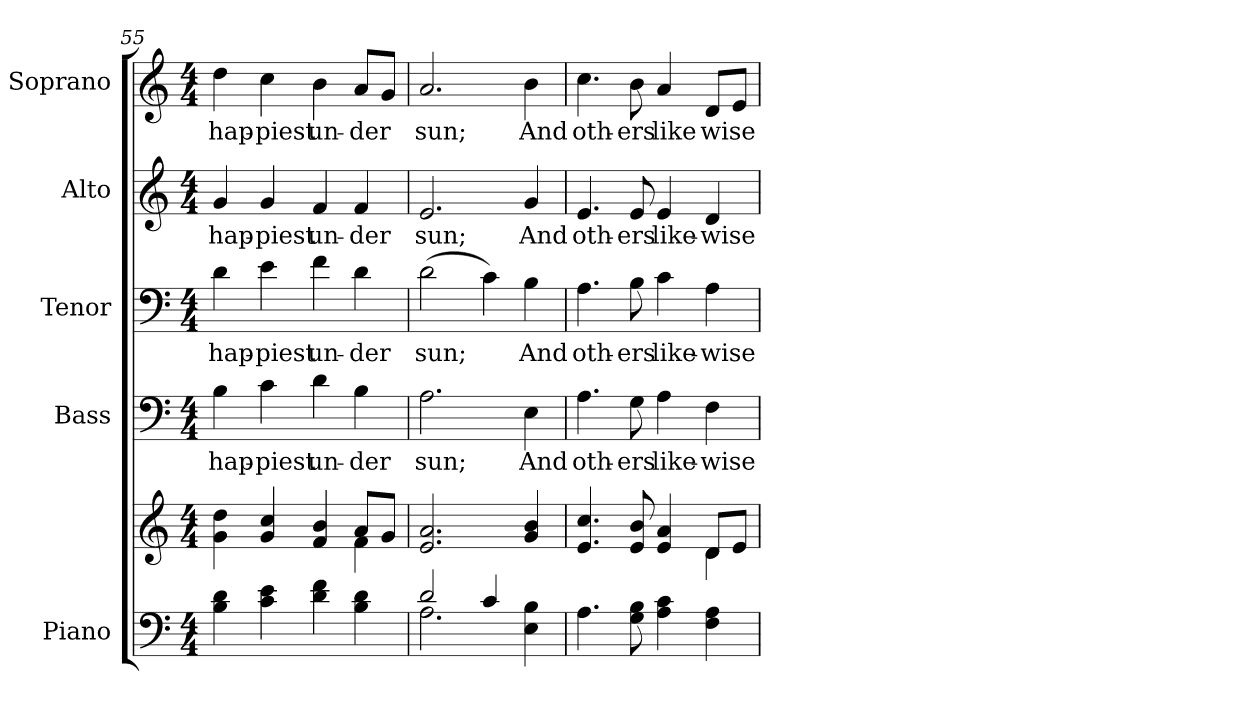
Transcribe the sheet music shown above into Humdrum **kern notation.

**kern	**kern	**kern	**text	**kern	**text	**kern	**text	**kern	**text
*part5	*part5	*part4	*part4	*part3	*part3	*part2	*part2	*part1	*part1
*staff6	*staff5	*staff4	*staff4	*staff3	*staff3	*staff2	*staff2	*staff1	*staff1
*I"Piano	*	*I"Bass	*	*I"Tenor	*	*I"Alto	*	*I"Soprano	*
*I'Pno.	*	*I'B.	*	*I'T.	*	*I'A.	*	*I'S.	*
*clefF4	*clefG2	*clefF4	*	*clefF4	*	*clefG2	*	*clefG2	*
*k[]	*k[]	*k[]	*	*k[]	*	*k[]	*	*k[]	*
*C:	*C:	*C:	*	*C:	*	*C:	*	*C:	*
*M4/4	*M4/4	*M4/4	*	*M4/4	*	*M4/4	*	*M4/4	*
=55	=55	=55	=55	=55	=55	=55	=55	=55	=55
*	*^	*	*	*	*	*	*	*	*
!	!	!	!	!LO:LY:b:color=#000000	!	!	!	!	!	!
!	!	!	!	!	!	!LO:LY:b:color=#000000	!	!	!	!
!	!	!	!	!	!	!	!	!LO:LY:b:color=#000000	!	!
!	!	!	!	!	!	!	!	!	!	!LO:LY:b:color=#000000
4Bi\ 4di	4gi\ 4ddi	2ryy	4Bi\	hap-	4di\	hap-	4gi/	hap-	4ddi\	hap-
!	!	!	!	!LO:LY:b:color=#000000	!	!	!	!	!	!
!	!	!	!	!	!	!LO:LY:b:color=#000000	!	!	!	!
!	!	!	!	!	!	!	!	!LO:LY:b:color=#000000	!	!
!	!	!	!	!	!	!	!	!	!	!LO:LY:b:color=#000000
4ci\ 4ei	4gi/ 4cci	.	4ci\	-piest	4ei\	-piest	4gi/	-piest	4cci\	-piest
!	!	!	!	!LO:LY:b:color=#000000	!	!	!	!	!	!
!	!	!	!	!	!	!LO:LY:b:color=#000000	!	!	!	!
!	!	!	!	!	!	!	!	!LO:LY:b:color=#000000	!	!
!	!	!	!	!	!	!	!	!	!	!LO:LY:b:color=#000000
4di\ 4fi	4fi/ 4bi	4ryy	4di\	un-	4fi\	un-	4fi/	un-	4bi\	un-
!	!	!	!	!LO:LY:b:color=#000000	!	!	!	!	!	!
!	!	!	!	!	!	!LO:LY:b:color=#000000	!	!	!	!
!	!	!	!	!	!	!	!	!LO:LY:b:color=#000000	!	!
!	!	!	!	!	!	!	!	!	!	!LO:LY:b:color=#000000
4Bi\ 4di	8ai/L	4fi\	4Bi\	-der	4di\	-der	4fi/	-der	8ai/L	-der
.	8gi/J	.	.	.	.	.	.	.	8gi/J	.
*	*v	*v	*	*	*	*	*	*	*	*
!!LO:PB:g=z
=56	=56	=56	=56	=56	=56	=56	=56	=56	=56
*^	*	*	*	*	*	*	*	*	*
!	!	!	!	!LO:LY:b:color=#000000	!	!	!	!	!	!
!	!	!	!	!	!	!LO:LY:b:color=#000000	!	!	!	!
!	!	!	!	!	!	!	!	!LO:LY:b:color=#000000	!	!
!	!	!	!	!	!	!	!	!	!	!LO:LY:b:color=#000000
2di/	2.Ai\	2.ei/ 2.ai	2.Ai\	sun;	(2di\	sun;	2.ei/	sun;	2.ai/	sun;
4ci/	.	.	.	.	4ci\)	.	.	.	.	.
!	!	!	!	!LO:LY:b:color=#000000	!	!	!	!	!	!
!	!	!	!	!	!	!LO:LY:b:color=#000000	!	!	!	!
!	!	!	!	!	!	!	!	!LO:LY:b:color=#000000	!	!
!	!	!	!	!	!	!	!	!	!	!LO:LY:b:color=#000000
4Ei\ 4Bi	4ryy	4gi/ 4bi	4Ei\	And	4Bi\	And	4gi/	And	4bi\	And
*v	*v	*	*	*	*	*	*	*	*	*
=57	=57	=57	=57	=57	=57	=57	=57	=57	=57
*	*^	*	*	*	*	*	*	*	*
*^	*	*	*	*	*	*	*	*	*	*
!	!	!	!	!	!LO:LY:b:color=#000000	!	!	!	!	!	!
*v	*v	*	*	*	*	*	*	*	*	*	*
*^	*	*	*	*	*	*	*	*	*	*
!	!	!	!	!	!	!	!LO:LY:b:color=#000000	!	!	!	!
*v	*v	*	*	*	*	*	*	*	*	*	*
*^	*	*	*	*	*	*	*	*	*	*
!	!	!	!	!	!	!	!	!	!LO:LY:b:color=#000000	!	!
*v	*v	*	*	*	*	*	*	*	*	*	*
*^	*	*	*	*	*	*	*	*	*	*
!	!	!	!	!	!	!	!	!	!	!	!LO:LY:b:color=#000000
*v	*v	*	*	*	*	*	*	*	*	*	*
4.Ai\	4.ei/ 4.cci	2ryy	4.Ai\	oth-	4.Ai\	oth-	4.ei/	oth-	4.cci\	oth-
!	!	!	!	!LO:LY:b:color=#000000	!	!	!	!	!	!
!	!	!	!	!	!	!LO:LY:b:color=#000000	!	!	!	!
!	!	!	!	!	!	!	!	!LO:LY:b:color=#000000	!	!
!	!	!	!	!	!	!	!	!	!	!LO:LY:b:color=#000000
8Gi\ 8Bi	8ei/ 8bi	.	8Gi\	-ers	8Bi\	-ers	8ei/	-ers	8bi\	-ers
!	!	!	!	!LO:LY:b:color=#000000	!	!	!	!	!	!
!	!	!	!	!	!	!LO:LY:b:color=#000000	!	!	!	!
!	!	!	!	!	!	!	!	!LO:LY:b:color=#000000	!	!
!	!	!	!	!	!	!	!	!	!	!LO:LY:b:color=#000000
4Ai\ 4ci	4ei/ 4ai	4ryy	4Ai\	like-	4ci\	like-	4ei/	like-	4ai/	like
!	!	!	!	!LO:LY:b:color=#000000	!	!	!	!	!	!
!	!	!	!	!	!	!LO:LY:b:color=#000000	!	!	!	!
!	!	!	!	!	!	!	!	!LO:LY:b:color=#000000	!	!
!	!	!	!	!	!	!	!	!	!	!LO:LY:b:color=#000000
4Fi\ 4Ai	8di/L	4di\	4Fi\	-wise	4Ai\	-wise	4di/	-wise	8di/L	wise
.	8ei/J	.	.	.	.	.	.	.	8ei/J	.
*	*v	*v	*	*	*	*	*	*	*	*
=	=	=	=	=	=	=	=	=	=
*-	*-	*-	*-	*-	*-	*-	*-	*-	*-
